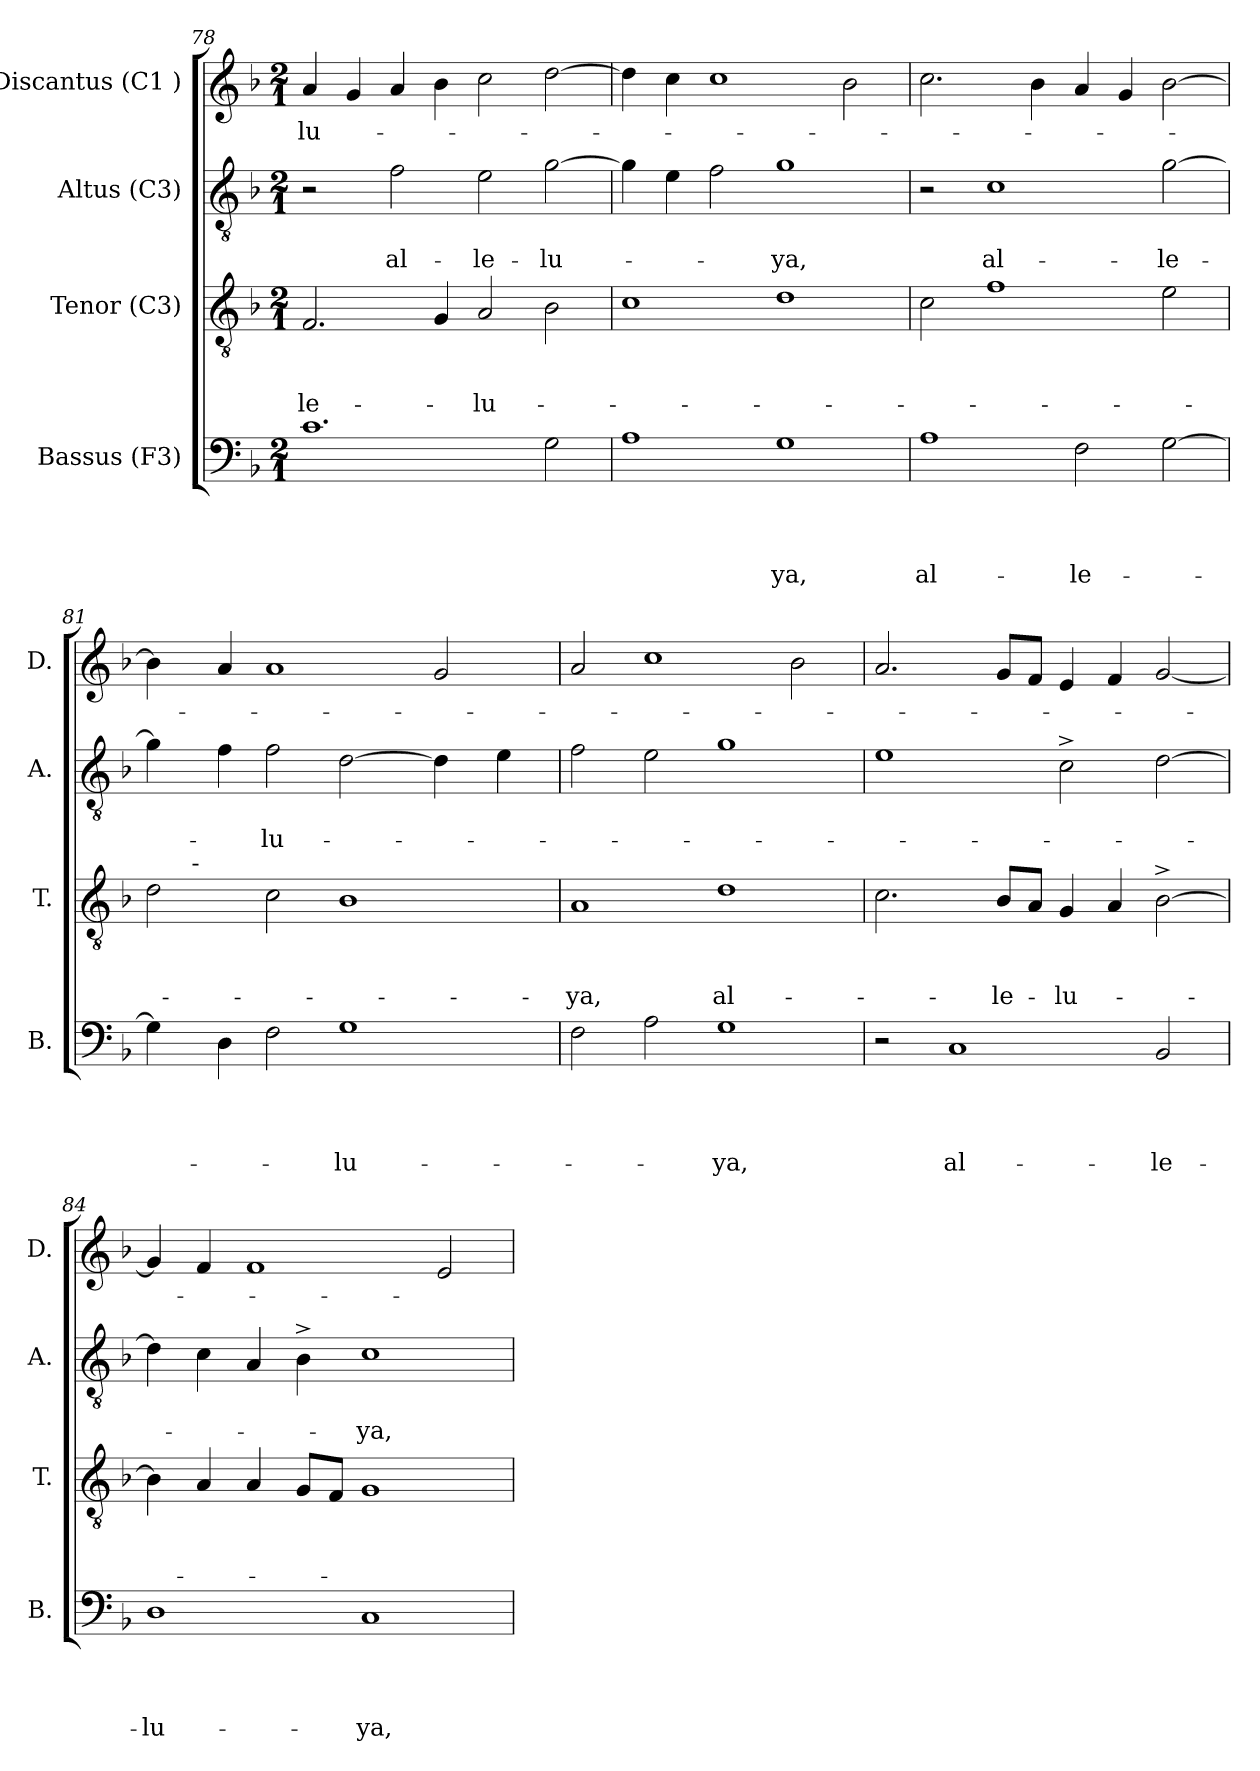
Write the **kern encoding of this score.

**kern	**text	**text	**text	**text	**kern	**text	**text	**text	**kern	**text	**text	**kern	**text
*part4	*part4	*part4	*part4	*part4	*part3	*part3	*part3	*part3	*part2	*part2	*part2	*part1	*part1
*staff4	*staff4	*staff4	*staff4	*staff4	*staff3	*staff3	*staff3	*staff3	*staff2	*staff2	*staff2	*staff1	*staff1
*I"Bassus (F3)	*	*	*	*	*I"Tenor (C3)	*	*	*	*I"Altus (C3)	*	*	*I"Discantus (C1 )	*
*I'B.	*	*	*	*	*I'T.	*	*	*	*I'A.	*	*	*I'D.	*
*clefF4	*	*	*	*	*clefGv2	*	*	*	*clefGv2	*	*	*clefG2	*
*k[b-]	*	*	*	*	*k[b-]	*	*	*	*k[b-]	*	*	*k[b-]	*
*F:	*	*	*	*	*F:	*	*	*	*F:	*	*	*F:	*
*M2/1	*	*	*	*	*M2/1	*	*	*	*M2/1	*	*	*M2/1	*
=78	=78	=78	=78	=78	=78	=78	=78	=78	=78	=78	=78	=78	=78
!	!	!	!	!	!	!	!	!LO:LY:b	!	!	!	!	!LO:LY:b
1.c	.	.	.	.	2.F/	.	.	-le-	2r	.	.	4a/	-lu-
.	.	.	.	.	.	.	.	.	.	.	.	4g/	.
!	!	!	!	!	!	!	!	!	!	!	!LO:LY:b	!	!
.	.	.	.	.	.	.	.	.	2f\	.	al-	4a/	.
.	.	.	.	.	4G/	.	.	.	.	.	.	4b-\	.
!	!	!	!	!	!	!	!	!LO:LY:b	!	!	!LO:LY:b	!	!
.	.	.	.	.	2A/	.	.	-lu-	2e\	.	-le-	2cc\	.
!	!	!	!	!	!	!	!	!	!	!	!LO:LY:b	!	!
2G\	.	.	.	.	2B-\	.	.	.	[>2g\	.	-lu-	[>2dd\	.
=79	=79	=79	=79	=79	=79	=79	=79	=79	=79	=79	=79	=79	=79
1A	.	.	.	.	1c	.	.	.	4g\]	.	.	4dd\]	.
.	.	.	.	.	.	.	.	.	4e\	.	.	4cc\	.
.	.	.	.	.	.	.	.	.	2f\	.	.	1cc	.
!	!	!	!	!LO:LY:b	!	!	!	!	!	!	!LO:LY:b	!	!
1G	.	.	.	-ya,	1d	.	.	.	1g	.	-ya,	.	.
.	.	.	.	.	.	.	.	.	.	.	.	2b-\	.
=80	=80	=80	=80	=80	=80	=80	=80	=80	=80	=80	=80	=80	=80
!	!	!	!	!LO:LY:b	!	!	!	!	!	!	!	!	!
1A	.	.	.	al-	2c\	.	.	.	2r	.	.	2.cc\	.
!	!	!	!	!	!	!	!	!	!	!	!LO:LY:b	!	!
.	.	.	.	.	1f	.	.	.	1c	.	al-	.	.
.	.	.	.	.	.	.	.	.	.	.	.	4b-\	.
!	!	!	!	!LO:LY:b	!	!	!	!	!	!	!	!	!
2F\	.	.	.	-le-	.	.	.	.	.	.	.	4a/	.
.	.	.	.	.	.	.	.	.	.	.	.	4g/	.
!	!	!	!	!	!	!	!	!	!	!	!LO:LY:b	!	!
[<2G\	.	.	.	.	2e\	.	.	.	[<2g\	.	-le-	[<2b-\	.
!!LO:LB:g=z
=81	=81	=81	=81	=81	=81	=81	=81	=81	=81	=81	=81	=81	=81
*	*	*	*	*	*^	*	*	*	*	*	*	*	*
4G\]	.	.	.	.	2d\	8ryy	.	.	.	4g\]	.	.	4b-\]	.
.	.	.	.	.	.	32ryy	.	.	.	.	.	.	.	.
!	!	!	!	!	!	!LO:TX:a:t=-	!	!	!	!	!	!	!	!
.	.	.	.	.	.	1ryy	.	.	.	.	.	.	.	.
4D\	.	.	.	.	.	.	.	.	.	4f\	.	.	4a/	.
!	!	!	!	!	!	!	!	!	!	!	!	!LO:LY:b	!	!
2F\	.	.	.	.	2c\	.	.	.	.	2f\	.	-lu-	1a	.
!	!	!	!	!LO:LY:b	!	!	!	!	!	!	!	!	!	!
1G	.	.	.	-lu-	1B-	.	.	.	.	[>2d\	.	.	.	.
.	.	.	.	.	.	2ryy	.	.	.	.	.	.	.	.
.	.	.	.	.	.	.	.	.	.	4d\]	.	.	2g/	.
.	.	.	.	.	.	4ryy	.	.	.	.	.	.	.	.
.	.	.	.	.	.	.	.	.	.	4e\	.	.	.	.
.	.	.	.	.	.	16.ryy	.	.	.	.	.	.	.	.
=82	=82	=82	=82	=82	=82	=82	=82	=82	=82	=82	=82	=82	=82	=82
!	!	!	!	!	!	!	!	!	!LO:LY:b	!	!	!	!	!
*	*	*	*	*	*v	*v	*	*	*	*	*	*	*	*
2F\	.	.	.	.	1A	.	.	-ya,	2f\	.	.	2a/	.
2A\	.	.	.	.	.	.	.	.	2e\	.	.	1cc	.
!	!	!	!	!LO:LY:b	!	!	!	!LO:LY:b	!	!	!	!	!
1G	.	.	.	-ya,	1d	.	.	al-	1g	.	.	.	.
.	.	.	.	.	.	.	.	.	.	.	.	2b-\	.
=83	=83	=83	=83	=83	=83	=83	=83	=83	=83	=83	=83	=83	=83
2r	.	.	.	.	2.c\	.	.	.	1e	.	.	2.a/	.
!	!	!	!	!LO:LY:b	!	!	!	!	!	!	!	!	!
1C	.	.	.	al-	.	.	.	.	.	.	.	.	.
!	!	!	!	!	!	!	!	!LO:LY:b	!	!	!	!	!
.	.	.	.	.	8B-/L	.	.	-le-	.	.	.	8g/L	.
.	.	.	.	.	8A/J	.	.	.	.	.	.	8f/J	.
!	!	!	!	!	!	!	!	!LO:LY:b	!	!	!	!	!
.	.	.	.	.	4G/	.	.	-lu-	2c^>\	.	.	4e/	.
.	.	.	.	.	4A/	.	.	.	.	.	.	4f/	.
!	!	!	!	!LO:LY:b	!	!	!	!	!	!	!	!	!
2BB-/	.	.	.	-le-	[>2B-^>\	.	.	.	[>2d\	.	.	[<2g/	.
=84	=84	=84	=84	=84	=84	=84	=84	=84	=84	=84	=84	=84	=84
!	!	!	!	!LO:LY:b	!	!	!	!	!	!	!	!	!
1D	.	.	.	-lu-	4B-\]	.	.	.	4d\]	.	.	4g/]	.
.	.	.	.	.	4A/	.	.	.	4c\	.	.	4f/	.
.	.	.	.	.	4A/	.	.	.	4A/	.	.	1f	.
.	.	.	.	.	8G/L	.	.	.	4B-^>\	.	.	.	.
.	.	.	.	.	8F/J	.	.	.	.	.	.	.	.
!	!	!	!	!LO:LY:b	!	!	!	!	!	!	!LO:LY:b	!	!
1C	.	.	.	-ya,	1G	.	.	.	1c	.	-ya,	.	.
.	.	.	.	.	.	.	.	.	.	.	.	2e/	.
=	=	=	=	=	=	=	=	=	=	=	=	=	=
*-	*-	*-	*-	*-	*-	*-	*-	*-	*-	*-	*-	*-	*-
